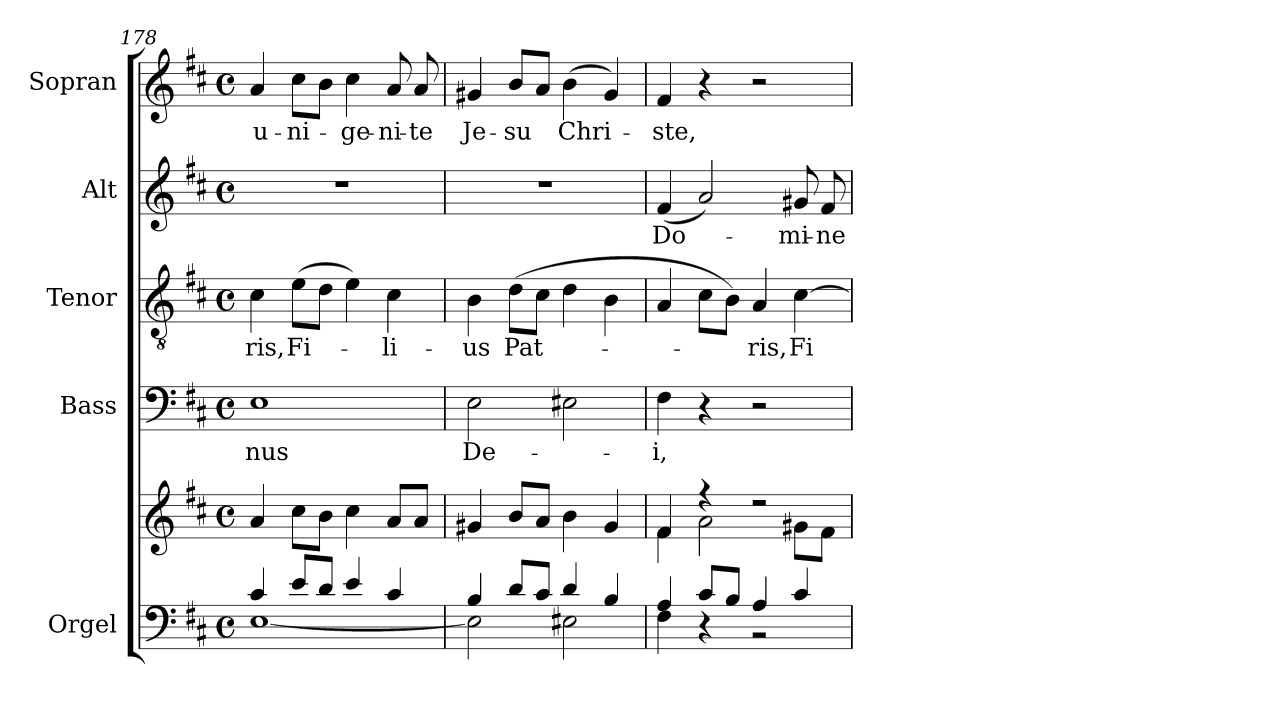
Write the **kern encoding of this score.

**kern	**kern	**kern	**text	**kern	**text	**kern	**text	**kern	**text
*part5	*part5	*part4	*part4	*part3	*part3	*part2	*part2	*part1	*part1
*staff6	*staff5	*staff4	*staff4	*staff3	*staff3	*staff2	*staff2	*staff1	*staff1
*I"Orgel	*	*I"Bass	*	*I"Tenor	*	*I"Alt	*	*I"Sopran	*
*I'Org.	*	*I'B.	*	*I'T.	*	*I'A.	*	*I'S.	*
!!LO:LB:g=z
*clefF4	*clefG2	*clefF4	*	*clefGv2	*	*clefG2	*	*clefG2	*
*k[f#c#]	*k[f#c#]	*k[f#c#]	*	*k[f#c#]	*	*k[f#c#]	*	*k[f#c#]	*
*D:	*D:	*D:	*	*D:	*	*D:	*	*D:	*
*M4/4	*M4/4	*M4/4	*	*M4/4	*	*M4/4	*	*M4/4	*
*met(c)	*met(c)	*met(c)	*	*met(c)	*	*met(c)	*	*met(c)	*
=178	=178	=178	=178	=178	=178	=178	=178	=178	=178
*^	*	*	*	*	*	*	*	*	*
!	!	!	!	!LO:LY:b	!	!LO:LY:b	!	!	!	!LO:LY:b
4c#/	[<1E	4a/	1E	-nus	4c#\	-ris,	1r	.	4a/	u-
!	!	!	!	!	!	!LO:LY:b	!	!	!	!LO:LY:b
8e/L	.	8cc#\L	.	.	(>8e\L	Fi-	.	.	8cc#\L	-ni-
8d/J	.	8b\J	.	.	8d\J	.	.	.	8b\J	.
!	!	!	!	!	!	!	!	!	!	!LO:LY:b
4e/	.	4cc#\	.	.	4e\)	.	.	.	4cc#\	-ge-
!	!	!	!	!	!	!LO:LY:b	!	!	!	!LO:LY:b
4c#/	.	8a/L	.	.	4c#\	-li-	.	.	8a/	-ni-
!	!	!	!	!	!	!	!	!	!	!LO:LY:b
.	.	8a/J	.	.	.	.	.	.	8a/	-te
=179	=179	=179	=179	=179	=179	=179	=179	=179	=179	=179
!	!	!	!	!LO:LY:b	!	!LO:LY:b	!	!	!	!LO:LY:b
4B/	2E\]	4g#X/	2E\	De-	4B\	-us	1r	.	4g#X/	Je-
!	!	!	!	!	!	!LO:LY:b	!	!	!	!LO:LY:b
8d/L	.	8b/L	.	.	(>8d\L	Pat-	.	.	8b/L	-su
8c#/J	.	8a/J	.	.	8c#\J	.	.	.	8a/J	.
!	!	!	!	!	!	!	!	!	!	!LO:LY:b
4d/	2E#X\	4b\	2E#X\	.	4d\	.	.	.	(>4b\	Chri-
4B/	.	4g#/	.	.	4B\	.	.	.	4g#/)	.
=180	=180	=180	=180	=180	=180	=180	=180	=180	=180	=180
*	*	*^	*	*	*	*	*	*	*	*
!	!	!	!	!	!LO:LY:b	!	!	!	!LO:LY:b	!	!LO:LY:b
4A/	4F#\	4f#/	4f#\	4F#\	-i,	4A/	.	(<4f#/	Do-	4f#/	-ste,
8c#/L	4rC	4rff	2a\	4r	.	8c#\L	.	2a/)	.	4r	.
8B/J	.	.	.	.	.	8B\J)	.	.	.	.	.
!	!	!	!	!	!	!	!LO:LY:b	!	!	!	!
4A/	2rBB	2rdd	.	2r	.	4A/	-ris,	.	.	2r	.
!	!	!	!	!	!	!	!LO:LY:b	!	!LO:LY:b	!	!
4c#/	.	.	8g#X\L	.	.	[4c#\	Fi-	8g#X/	-mi-	.	.
!	!	!	!	!	!	!	!	!	!LO:LY:b	!	!
.	.	.	8f#\J	.	.	.	.	8f#/	-ne	.	.
*v	*v	*	*	*	*	*	*	*	*	*	*
*	*v	*v	*	*	*	*	*	*	*	*
=	=	=	=	=	=	=	=	=	=
*-	*-	*-	*-	*-	*-	*-	*-	*-	*-
